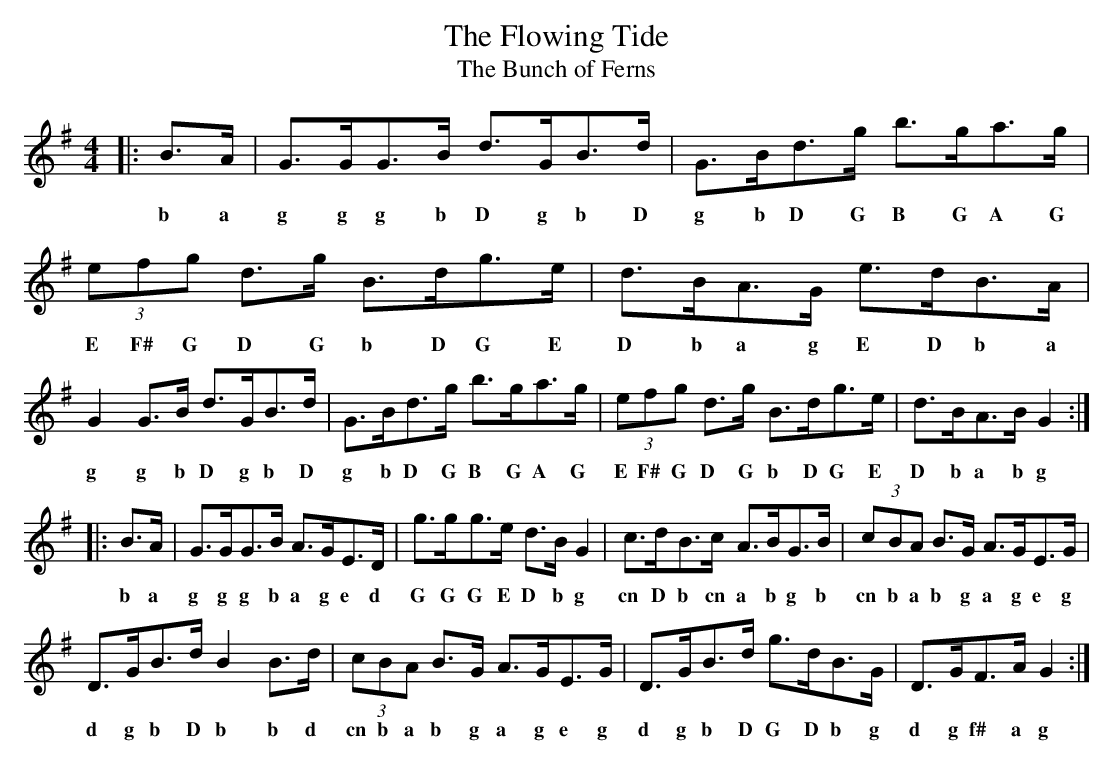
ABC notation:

X:1
T:Flowing Tide, The
T:Bunch of Ferns, The
M:4/4
L:1/8
K:G
|:B>A|G>GG>B d>GB>d|G>Bd>g b>ga>g|(3efg d>g B>dg>e|d>BA>G e>dB>A|
w:b a g g g b D g b D g b D G B G A G E F# G D G b D G E D b a g E D b a
G2G>B d>GB>d|G>Bd>g b>ga>g|(3efg d>g B>dg>e|d>BA>B G2:|
w:g g b D g b D g b D G B G A G E F# G D G b D G E D b a b g
|:B>A|G>GG>B A>GE>D|g>gg>e d>B G2|c>dB>c A>BG>B|(3cBA B>G A>GE>G|
w:b a g g g b a g e d G G G E D b g cn D b cn a b g b cn b a b g a g e g
D>GB>d B2B>d|(3cBA B>G A>GE>G|D>GB>d g>dB>G|D>GF>A G2:|
w:d g b D b b d cn b a b g a g e g d g b D G D b g d g f# a g
